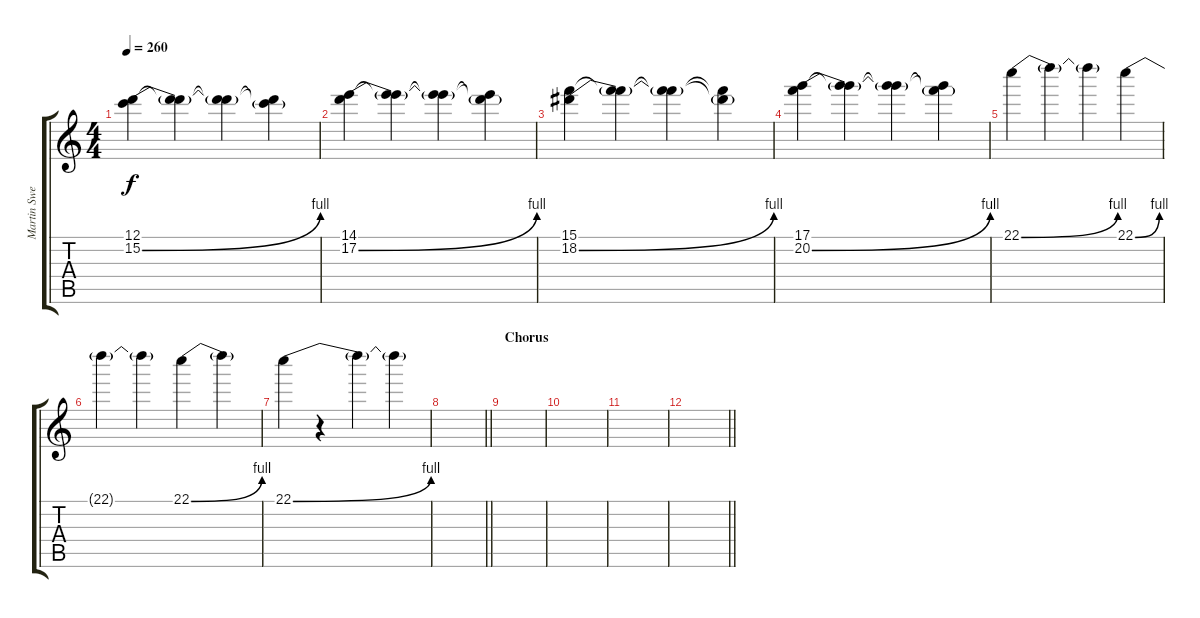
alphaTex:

\track ("Martin Sweet Lead Guitar" "Martin Swe") {instrument distortionguitar}
\staff {score tabs}
\tuning (D4 A3 F3 C3 G2 D2) {hide}
\ts (4 4)
\tempo 260
\clef g2
\ks c
(12.1 15.2{be (bend 0 0 60 4)}).4{dy f} (12.1{t} 15.2{t}).4 (12.1{t} 15.2{t}).4 (12.1{t} 15.2{t}).4 |
(14.1 17.2{be (bend 0 0 60 4)}).4 (14.1{t} 17.2{t}).4 (14.1{t} 17.2{t}).4 (14.1{t} 17.2{t}).4 |
(15.1 18.2{be (bend 0 0 60 4)}).4 (15.1{t} 18.2{t}).4 (15.1{t} 18.2{t}).4 (15.1{t} 18.2{t}).4 |
(17.1 20.2{be (bend 0 0 60 4)}).4 (17.1{t} 20.2{t}).4 (17.1{t} 20.2{t}).4 (17.1{t} 20.2{t}).4 |
22.1{be (bend 0 0 60 4)}.4 22.1{t}.4 22.1{t}.4 22.1{be (bend 0 0 60 4)}.4 |
22.1{t}.4 22.1{t}.4 22.1{be (bend 0 0 60 4)}.4 22.1{t}.4 |
22.1{be (bend 0 0 60 4)}.4 r.4 22.1{t}.4 22.1{t}.4 |
\barLineRight lightlight
|
\section ("" "Chorus")
|
|
|
\barLineRight lightlight
